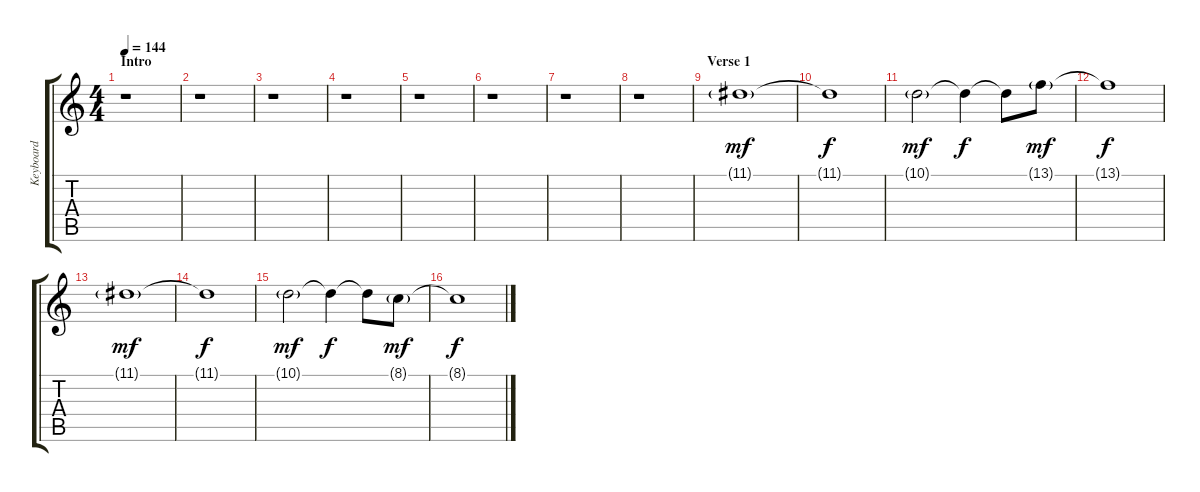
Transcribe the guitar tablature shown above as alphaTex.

\track ("Keyboard" "Keyboard") {instrument pad5bowed}
\staff {score tabs}
\tuning (E4 B3 G3 D3 A2 E2) {hide}
\ts (4 4)
\section ("" "Intro")
\tempo 144
\clef g2
\ks c
r.1{dy mf instrument pad5bowed} |
r.1 |
r.1 |
r.1 |
r.1 |
r.1 |
r.1 |
r.1 |
\section ("" "Verse 1")
11.1{g}.1 |
11.1{t}.1{dy f} |
10.1{g}.2{dy mf} 10.1{t}.4{dy f} 10.1{t}.8 13.1{g}.8{dy mf} |
13.1{t}.1{dy f} |
11.1{g}.1{dy mf} |
11.1{t}.1{dy f} |
10.1{g}.2{dy mf} 10.1{t}.4{dy f} 10.1{t}.8 8.1{g}.8{dy mf} |
8.1{t}.1{dy f}
